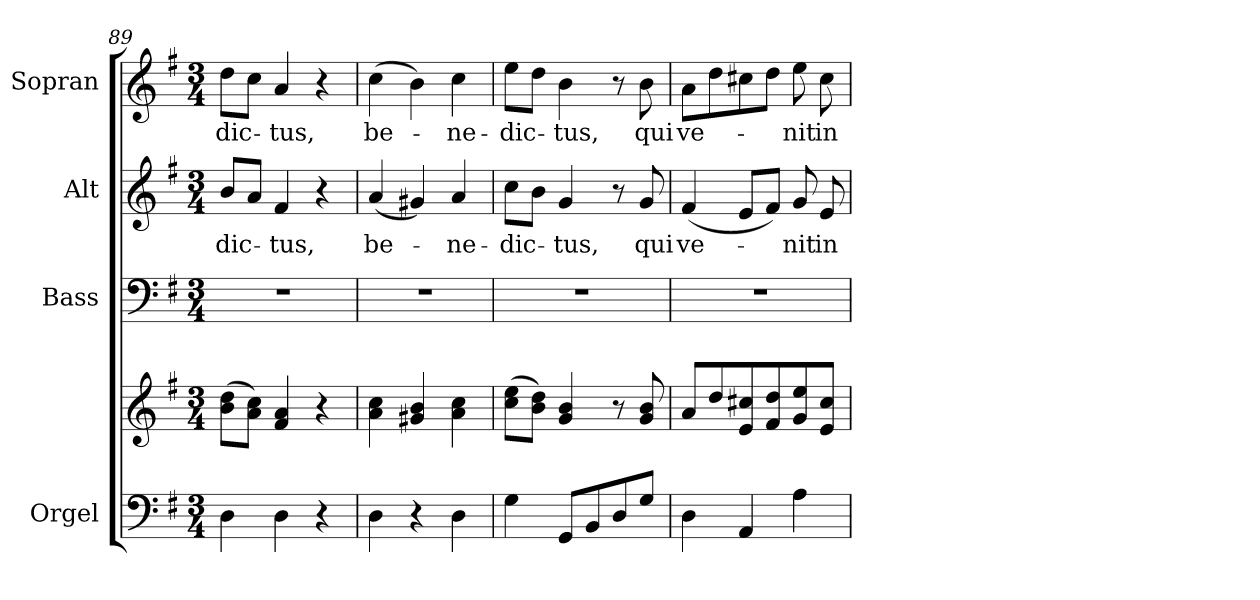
**kern	**kern	**kern	**kern	**text	**kern	**text
*part4	*part4	*part3	*part2	*part2	*part1	*part1
*staff5	*staff4	*staff3	*staff2	*staff2	*staff1	*staff1
*I"Orgel	*	*I"Bass	*I"Alt	*	*I"Sopran	*
*I'Org.	*	*I'B.	*I'A.	*	*I'S.	*
*clefF4	*clefG2	*clefF4	*clefG2	*	*clefG2	*
*k[f#]	*k[f#]	*k[f#]	*k[f#]	*	*k[f#]	*
*G:	*G:	*G:	*G:	*	*G:	*
*M3/4	*M3/4	*M3/4	*M3/4	*	*M3/4	*
=89	=89	=89	=89	=89	=89	=89
!	!	!	!	!LO:LY:b	!	!LO:LY:b
4D\	(>8b\ 8dd\L	2.r	8b/L	-dic-	8dd\L	-dic-
.	8a\ 8cc\J)	.	8a/J	.	8cc\J	.
!	!	!	!	!LO:LY:b	!	!LO:LY:b
4D\	4f#/ 4a/	.	4f#/	-tus,	4a/	-tus,
4r	4r	.	4r	.	4r	.
=90	=90	=90	=90	=90	=90	=90
!	!	!	!	!LO:LY:b	!	!LO:LY:b
4D\	4a\ 4cc\	2.r	(<4a/	be-	(>4cc\	be-
4r	4g#X/ 4b/	.	4g#X/)	.	4b\)	.
!	!	!	!	!LO:LY:b	!	!LO:LY:b
4D\	4a\ 4cc\	.	4a/	-ne-	4cc\	-ne-
=91	=91	=91	=91	=91	=91	=91
!	!	!	!	!LO:LY:b	!	!LO:LY:b
4G\	(>8cc\ 8ee\L	2.r	8cc\L	-dic-	8ee\L	-dic-
.	8b\ 8dd\J)	.	8b\J	.	8dd\J	.
!	!	!	!	!LO:LY:b	!	!LO:LY:b
8GG/L	4g/ 4b/	.	4g/	-tus,	4b\	-tus,
8BB/	.	.	.	.	.	.
8D/	8r	.	8r	.	8r	.
!	!	!	!	!LO:LY:b	!	!LO:LY:b
8G/J	8g/ 8b/	.	8g/	qui	8b\	qui
=92	=92	=92	=92	=92	=92	=92
!	!	!	!	!LO:LY:b	!	!LO:LY:b
4D\	8a/L	2.r	(<4f#/	ve-	8a\L	ve-
.	8dd/	.	.	.	8dd\	.
4AA/	8e/ 8cc#X/	.	8e/L	.	8cc#X\	.
.	8f#/ 8dd/	.	8f#/J)	.	8dd\J	.
!	!	!	!	!LO:LY:b	!	!LO:LY:b
4A\	8g/ 8ee/	.	8g/	-nit	8ee\	-nit
!	!	!	!	!LO:LY:b	!	!LO:LY:b
.	8e/ 8cc#/J	.	8e/	in	8cc#\	in
=	=	=	=	=	=	=
*-	*-	*-	*-	*-	*-	*-
